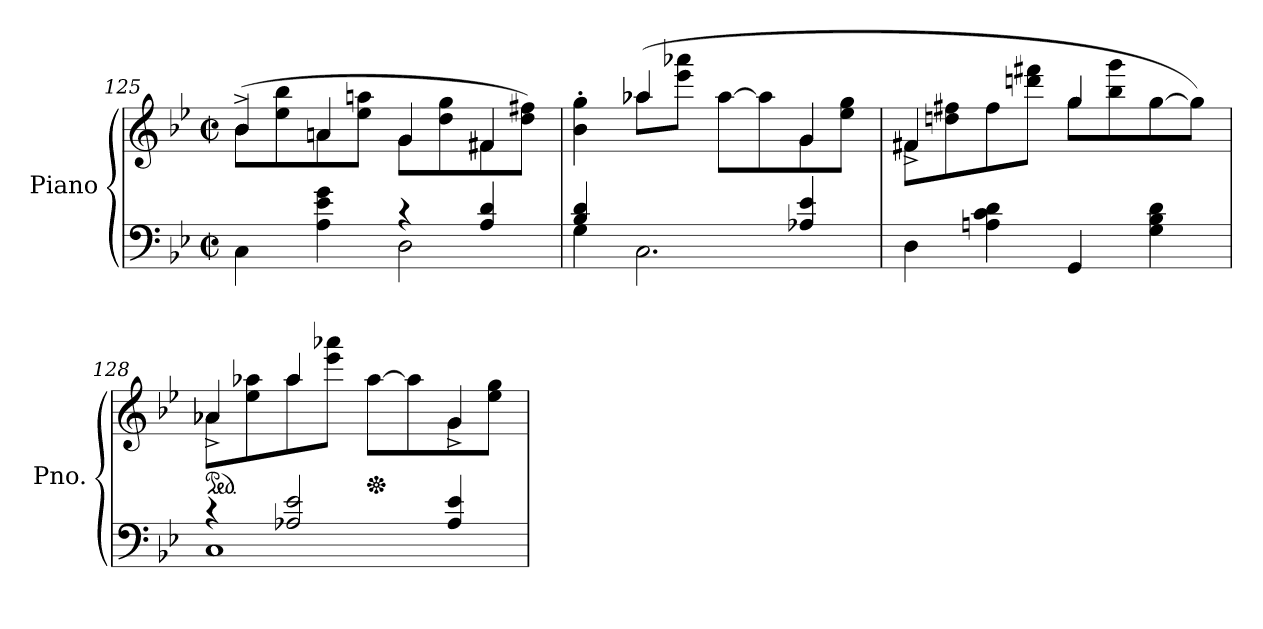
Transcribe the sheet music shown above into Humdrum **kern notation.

**kern	**kern
*part1	*part1
*staff2	*staff1
*I"Piano	*
*I'Pno.	*
*clefF4	*clefG2
*k[b-e-]	*k[b-e-]
*M2/2	*M2/2
*met(c|)	*met(c|)
=125	=125
*^	*^
4C\	2ryy	(>8b-^\L	4b-/
.	.	8ee-\ 8bb-\	.
4A\ 4e-\ 4g\	.	8an\	4a/
.	.	8ee-\ 8aan\J	.
4r	2D\	8g\L	4g/
.	.	8dd\ 8gg\	.
4A/ 4d/	.	8f#X\	4f#/
.	.	8dd\ 8ff#X\J)	.
=126	=126	=126	=126
4B-/ 4d/	4G\	4b-\' 4gg\'	4ryy
4ryy	2.C\	(>8aa-X\L	4aa-/
.	.	8eee-\ 8aaa-X\J	.
4ryy	.	[8aa-\L	4ryy
.	.	8aa-\]	.
4A-X/ 4e-/	.	8g\	4g/
.	.	8ee-\ 8gg\J	.
*v	*v	*	*
=127	=127	=127
4D\	8f#X\L	4f#^/
.	8ddn\ 8ff#X\	.
4An\ 4c\ 4d\	8ff#\	4ryy
.	8dddn\ 8fff#X\J	.
4GG/	8gg\L	4gg/
.	8bb-\ 8ggg\	.
4G\ 4B-\ 4d\	[8gg\	4ryy
.	8gg\J])	.
!!LO:LB:g=z	!!
=128	=128	=128
*^	*	*
*	*	*ped	*
4r	1C	8a-X\L	4a-^/
.	.	8ee-\ 8aa-X\	.
2A-X/ 2e-/	.	8aa-\	4aa-/
.	.	8eee-\ 8aaa-X\J	.
*	*	*Xped	*
.	.	[8aa-\L	4ryy
.	.	8aa-\]	.
4A-/ 4e-/	.	8g\	4g^/
.	.	8ee-\ 8gg\J	.
*v	*v	*	*
*	*v	*v
=	=
*-	*-
